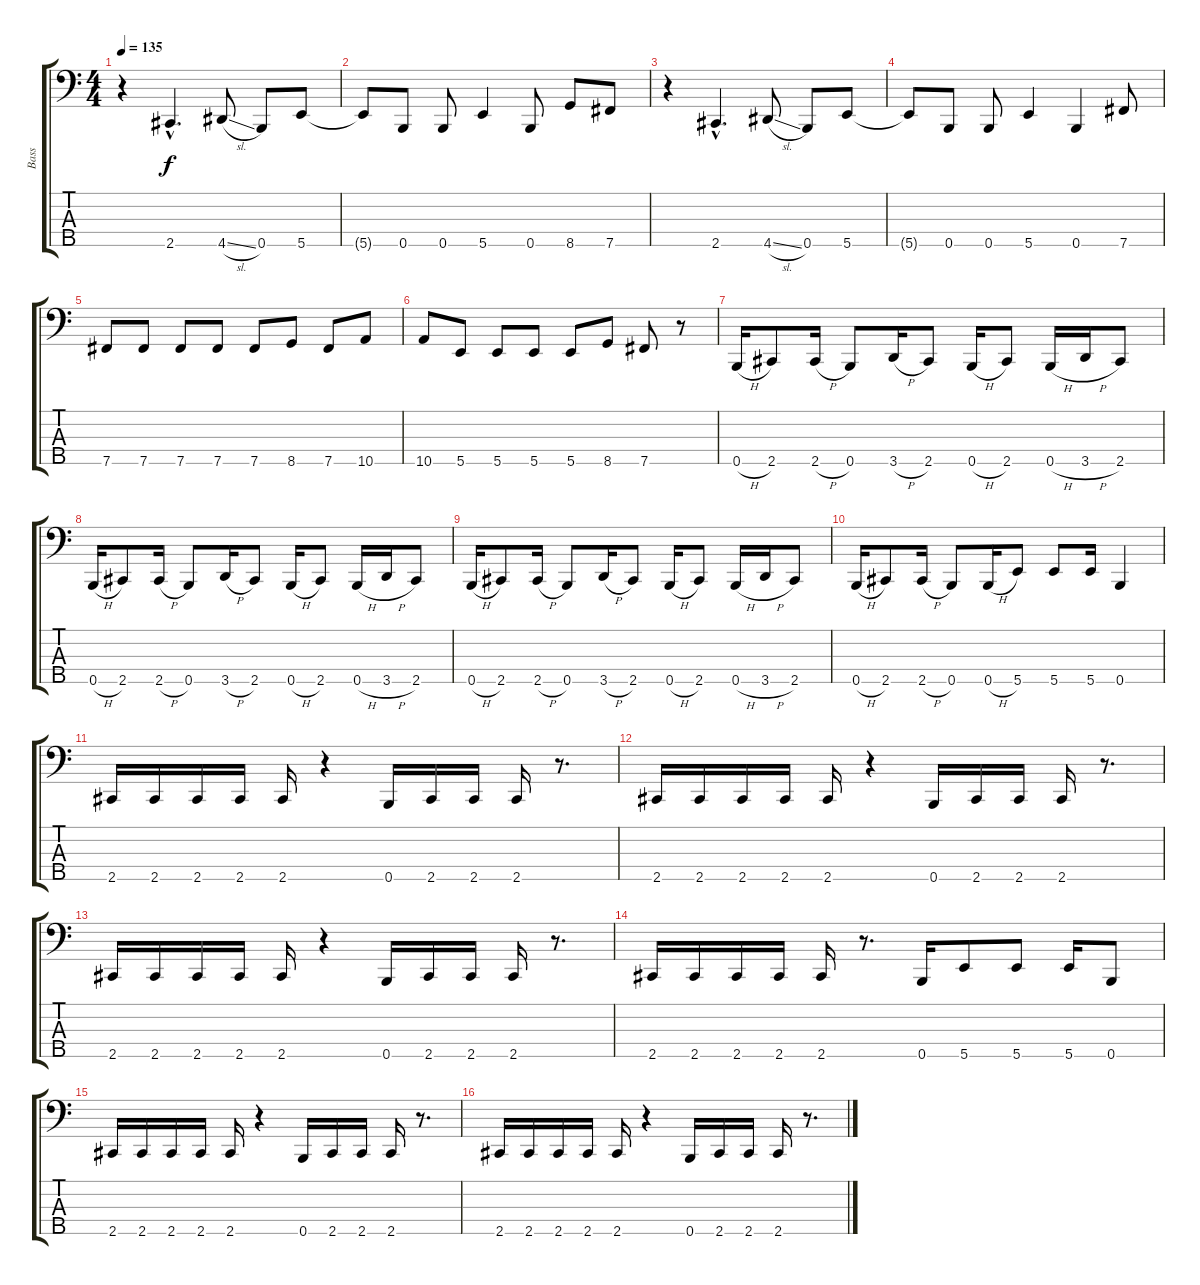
\track ("Bass" "Bass") {instrument electricbassfinger}
\staff {score tabs}
\tuning (A2 E2 B1 E1 B0) {hide}
\ts (4 4)
\tempo 135
\clef f4
\ks c
r.4{dy f} 2.5{hac}.4{d} 4.5{sl}.8 0.5.8 5.5.8 |
5.5{t}.8 0.5.8 0.5.8 5.5.4 0.5.8 8.5.8 7.5.8 |
r.4 2.5{hac}.4{d} 4.5{sl}.8 0.5.8 5.5.8 |
5.5{t}.8 0.5.8 0.5.8 5.5.4 0.5.4 7.5.8 |
7.5.8 7.5.8 7.5.8 7.5.8 7.5.8 8.5.8 7.5.8 10.5.8 |
10.5.8 5.5.8 5.5.8 5.5.8 5.5.8 8.5.8 7.5.8 r.8 |
0.5{h}.16 2.5.8 2.5{h}.16 0.5.8 3.5{h}.16 2.5.8 0.5{h}.16 2.5.8 0.5{h}.16 3.5{h}.16 2.5.8 |
0.5{h}.16 2.5.8 2.5{h}.16 0.5.8 3.5{h}.16 2.5.8 0.5{h}.16 2.5.8 0.5{h}.16 3.5{h}.16 2.5.8 |
0.5{h}.16 2.5.8 2.5{h}.16 0.5.8 3.5{h}.16 2.5.8 0.5{h}.16 2.5.8 0.5{h}.16 3.5{h}.16 2.5.8 |
0.5{h}.16 2.5.8 2.5{h}.16 0.5.8 0.5{h}.16 5.5.8 5.5.8 5.5.16 0.5.4 |
2.5.16 2.5.16 2.5.16 2.5.16 2.5.16 r.4 0.5.16 2.5.16 2.5.16 2.5.16 r.8{d} |
2.5.16 2.5.16 2.5.16 2.5.16 2.5.16 r.4 0.5.16 2.5.16 2.5.16 2.5.16 r.8{d} |
2.5.16 2.5.16 2.5.16 2.5.16 2.5.16 r.4 0.5.16 2.5.16 2.5.16 2.5.16 r.8{d} |
2.5.16 2.5.16 2.5.16 2.5.16 2.5.16 r.8{d} 0.5.16 5.5.8 5.5.8 5.5.16 0.5.8 |
2.5.16 2.5.16 2.5.16 2.5.16 2.5.16 r.4 0.5.16 2.5.16 2.5.16 2.5.16 r.8{d} |
2.5.16 2.5.16 2.5.16 2.5.16 2.5.16 r.4 0.5.16 2.5.16 2.5.16 2.5.16 r.8{d}
